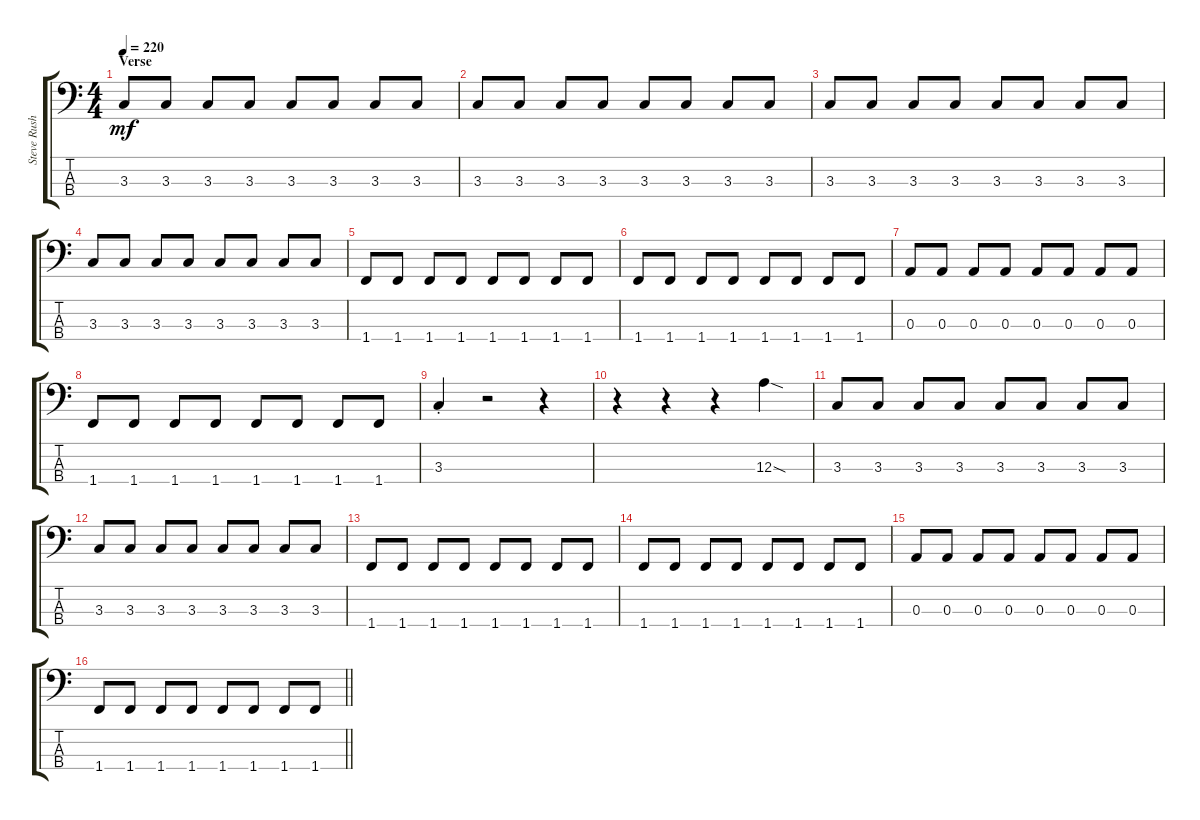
\track ("Steve Rushton" "Steve Rush") {instrument electricbasspick}
\staff {score tabs}
\tuning (G2 D2 A1 E1) {hide}
\ts (4 4)
\section ("" "Verse")
\tempo 220
\clef f4
\ks c
3.3.8{dy mf} 3.3.8 3.3.8 3.3.8 3.3.8 3.3.8 3.3.8 3.3.8 |
3.3.8 3.3.8 3.3.8 3.3.8 3.3.8 3.3.8 3.3.8 3.3.8 |
3.3.8 3.3.8 3.3.8 3.3.8 3.3.8 3.3.8 3.3.8 3.3.8 |
3.3.8 3.3.8 3.3.8 3.3.8 3.3.8 3.3.8 3.3.8 3.3.8 |
1.4.8 1.4.8 1.4.8 1.4.8 1.4.8 1.4.8 1.4.8 1.4.8 |
1.4.8 1.4.8 1.4.8 1.4.8 1.4.8 1.4.8 1.4.8 1.4.8 |
0.3.8 0.3.8 0.3.8 0.3.8 0.3.8 0.3.8 0.3.8 0.3.8 |
1.4.8 1.4.8 1.4.8 1.4.8 1.4.8 1.4.8 1.4.8 1.4.8 |
3.3{st}.4 r.2 r.4 |
r.4 r.4 r.4 12.3{sod}.4 |
3.3.8 3.3.8 3.3.8 3.3.8 3.3.8 3.3.8 3.3.8 3.3.8 |
3.3.8 3.3.8 3.3.8 3.3.8 3.3.8 3.3.8 3.3.8 3.3.8 |
1.4.8 1.4.8 1.4.8 1.4.8 1.4.8 1.4.8 1.4.8 1.4.8 |
1.4.8 1.4.8 1.4.8 1.4.8 1.4.8 1.4.8 1.4.8 1.4.8 |
0.3.8 0.3.8 0.3.8 0.3.8 0.3.8 0.3.8 0.3.8 0.3.8 |
\barLineRight lightlight
1.4.8 1.4.8 1.4.8 1.4.8 1.4.8 1.4.8 1.4.8 1.4.8
